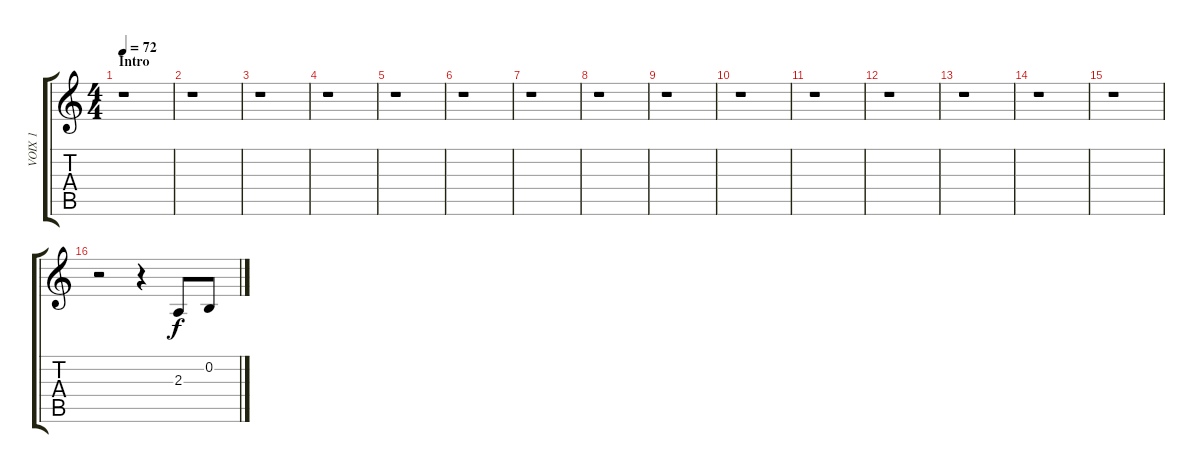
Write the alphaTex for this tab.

\track ("VOIX 1" "VOIX 1") {instrument synthvoice}
\staff {score tabs}
\tuning (E4 B3 G3 D3 A2 E2) {hide}
\ts (4 4)
\section ("" "Intro")
\tempo 72
\clef g2
\ks c
r.1{dy f instrument synthvoice} |
r.1 |
r.1 |
r.1 |
r.1 |
r.1 |
r.1 |
r.1 |
r.1 |
r.1 |
r.1 |
r.1 |
r.1 |
r.1 |
r.1 |
r.2 r.4 2.3.8 0.2.8
